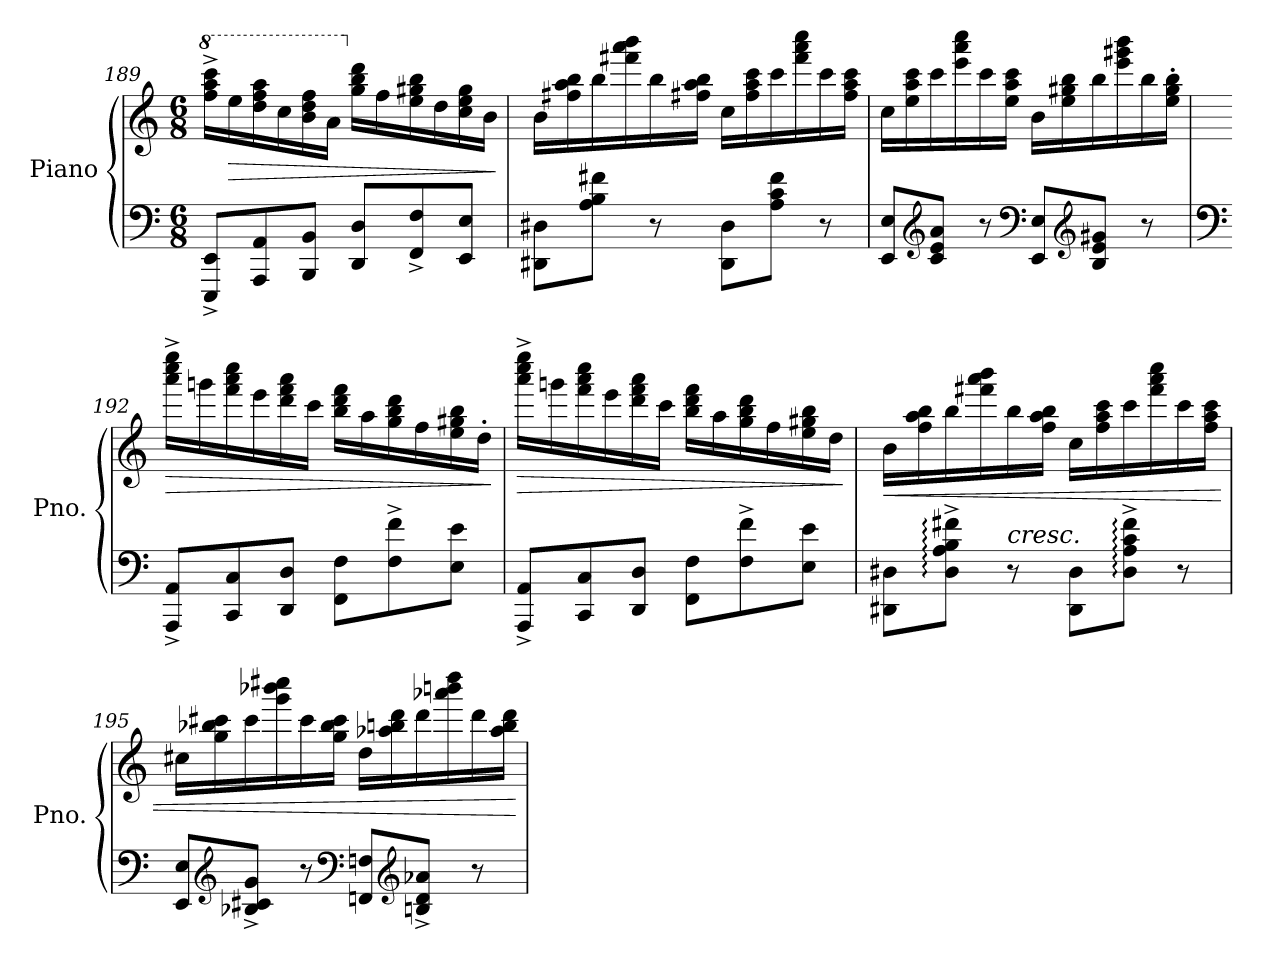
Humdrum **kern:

**kern	**kern	**dynam
*part1	*part1	*part1
*staff2	*staff1	*staff1/2
*I"Piano	*	*
*I'Pno.	*	*
*clefF4	*clefG2	*
*k[]	*k[]	*
*M6/8	*M6/8	*
*	*8va	*
=189	=189	=189
8EEE/^ 8EE/^L	16fff\^ 16aaa\^ 16cccc\^LL	.
!	!	!LO:HP:b
.	16eee\	>
8AAA/ 8AA/	16ddd\ 16fff\ 16aaa\	.
.	16ccc\	.
8BBB/ 8BB/J	16bb\ 16ddd\ 16fff\	.
.	16aa\JJ	.
*	*X8va	*
8DD/ 8D/L	16gg\ 16bb\ 16ddd\LL	.
.	16ff\	.
8FF/^ 8F/^	16ee\ 16gg#X\ 16bb\	.
.	16dd\	.
8EE/ 8E/J	16cc\ 16ee\ 16gg#\	.
.	16b\JJ	.
.	.	]
!!LO:PB:g=z
=190	=190	=190
8DD#X\ 8D#X\L	16b\LL	.
.	16ff#X\ 16aa\ 16bb\	.
8A\ 8B\ 8f#X\J	16bb\	.
.	16fff#\ 16aaa\ 16bbb\	.
8r	16bb\	.
.	16ff#X\ 16aa\ 16bb\JJ	.
8DD#\ 8D#\L	16cc\LL	.
.	16ff#\ 16aa\ 16ccc\	.
8A\ 8c\ 8f#\J	16ccc\	.
.	16fff#\ 16aaa\ 16cccc\	.
8r	16ccc\	.
.	16ff#\ 16aa\ 16ccc\JJ	.
=191	=191	=191
8EE/ 8E/L	16cc\LL	.
.	16ee\ 16aa\ 16ccc\	.
*clefG2	*	*
8c/ 8e/ 8a/J	16ccc\	.
.	16eee\ 16aaa\ 16cccc\	.
8r	16ccc\	.
.	16ee\ 16aa\ 16ccc\JJ	.
*clefF4	*	*
8EE/ 8E/L	16b\LL	.
.	16ee\ 16gg#X\ 16bb\	.
*clefG2	*	*
8B/ 8e/ 8g#X/J	16bb\	.
.	16eee\ 16ggg#X\ 16bbb\	.
8r	16bb\	.
.	16ee\' 16gg#\' 16bb\'JJ	.
=192	=192	=192
*clefF4	*	*
!	!	!LO:HP:b
8AAA/^ 8AA/^L	16aaa\^ 16cccc\^ 16eeee\^LL	>
.	16gggn\	.
8CC/ 8C/	16fff\ 16aaa\ 16cccc\	.
.	16eee\	.
8DD/ 8D/J	16ddd\ 16fff\ 16aaa\	.
.	16ccc\JJ	.
8FF\ 8F\L	16bb\ 16ddd\ 16fff\LL	.
.	16aa\	.
8F\^ 8f\^	16gg\ 16bb\ 16ddd\	.
.	16ff\	.
8E\ 8e\J	16ee\ 16gg#X\ 16bb\	.
.	16dd'\JJ	.
.	.	]
!!LO:LB:g=z
=193	=193	=193
!	!	!LO:HP:b
8AAA/^ 8AA/^L	16aaa\^ 16cccc\^ 16eeee\^LL	>
.	16gggn\	.
8CC/ 8C/	16fff\ 16aaa\ 16cccc\	.
.	16eee\	.
8DD/ 8D/J	16ddd\ 16fff\ 16aaa\	.
.	16ccc\JJ	.
8FF\ 8F\L	16bb\ 16ddd\ 16fff\LL	.
.	16aa\	.
8F\^ 8f\^	16gg\ 16bb\ 16ddd\	.
.	16ff\	.
8E\ 8e\J	16ee\ 16gg#X\ 16bb\	.
.	16dd\JJ	.
.	.	]
=194	=194	=194
!	!	!LO:HP:b
8DD#X\ 8D#X\L	16b\LL	<
.	16ff\ 16aa\ 16bb\	.
8D#\:^ 8A\:^ 8B\:^ 8f#X\:^J	16bb\	.
.	16fff#X\ 16aaa\ 16bbb\	.
!LO:TX:a:i:t=cresc.	!	!
8r	16bb\	.
.	16ff\ 16aa\ 16bb\JJ	.
8DD#\ 8D#\L	16cc\LL	.
.	16ff\ 16aa\ 16ccc\	.
8D#\:^ 8A\:^ 8c\:^ 8f#\:^J	16ccc\	.
.	16fff#\ 16aaa\ 16cccc\	.
8r	16ccc\	.
.	16ff\ 16aa\ 16ccc\JJ	.
=195	=195	=195
8EE/ 8E/L	16cc#X\LL	.
.	16gg\ 16bb-X\ 16ccc#X\	.
*clefG2	*	*
8B-X/^ 8c#X/^ 8g/^J	16ccc#\	.
.	16ggg\ 16bbb-X\ 16cccc#X\	.
8r	16ccc#\	.
.	16gg\ 16bb-\ 16ccc#\JJ	.
*clefF4	*	*
8FFn/ 8Fn/L	16dd\LL	.
.	16aa-X\ 16bbn\ 16ddd\	.
*clefG2	*	*
8Bn/^ 8d/^ 8a-X/^J	16ddd\	.
.	16aaa-X\ 16bbbn\ 16dddd\	.
8r	16ddd\	.
.	16aa-\ 16bb\ 16ddd\JJ	.
.	.	[
=	=	=
*-	*-	*-
